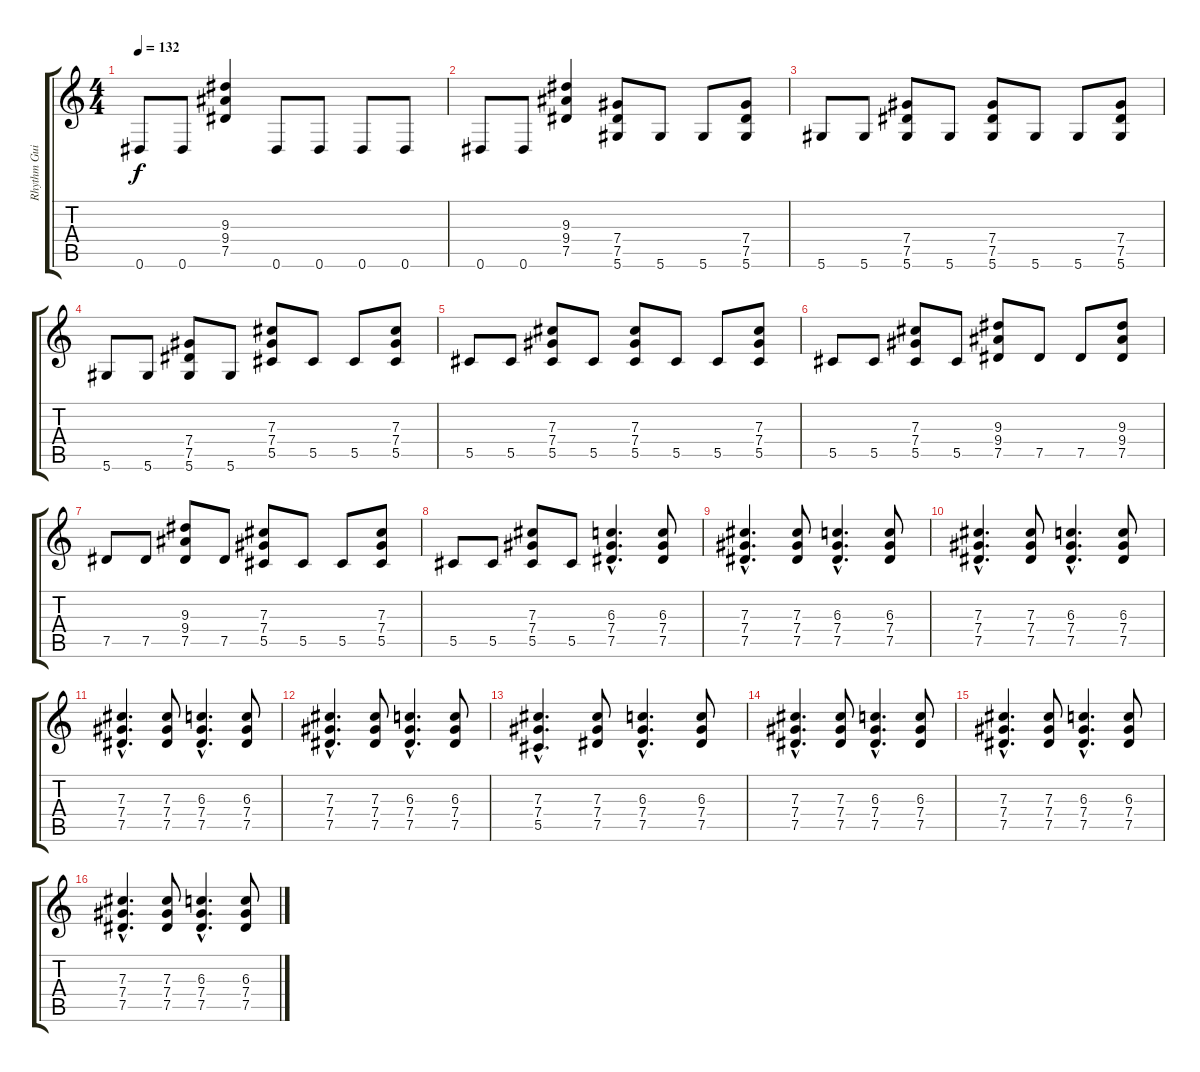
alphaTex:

\track ("Rhythm Guitar" "Rhythm Gui") {instrument acousticguitarsteel}
\staff {score tabs}
\tuning (Eb4 Bb3 Gb3 Db3 Ab2 Eb2) {hide}
\ts (4 4)
\tempo 132
\clef g2
\ks c
0.6.8{dy f} 0.6.8 (9.3 9.4 7.5).4 0.6.8 0.6.8 0.6.8 0.6.8 |
0.6.8 0.6.8 (9.3 9.4 7.5).4 (7.4 7.5 5.6).8 5.6.8 5.6.8 (7.4 7.5 5.6).8 |
5.6.8 5.6.8 (7.4 7.5 5.6).8 5.6.8 (7.4 7.5 5.6).8 5.6.8 5.6.8 (7.4 7.5 5.6).8 |
5.6.8 5.6.8 (7.4 7.5 5.6).8 5.6.8 (7.3 7.4 5.5).8 5.5.8 5.5.8 (7.3 7.4 5.5).8 |
5.5.8 5.5.8 (7.3 7.4 5.5).8 5.5.8 (7.3 7.4 5.5).8 5.5.8 5.5.8 (7.3 7.4 5.5).8 |
5.5.8 5.5.8 (7.3 7.4 5.5).8 5.5.8 (9.3 9.4 7.5).8 7.5.8 7.5.8 (9.3 9.4 7.5).8 |
7.5.8 7.5.8 (9.3 9.4 7.5).8 7.5.8 (7.3 7.4 5.5).8 5.5.8 5.5.8 (7.3 7.4 5.5).8 |
5.5.8 5.5.8 (7.3 7.4 5.5).8 5.5.8 (6.3{hac} 7.4{hac} 7.5{hac}).4{d} (6.3 7.4 7.5).8 |
(7.3{hac} 7.4{hac} 7.5{hac}).4{d} (7.3 7.4 7.5).8 (6.3{hac} 7.4{hac} 7.5{hac}).4{d} (6.3 7.4 7.5).8 |
(7.3{hac} 7.4{hac} 7.5{hac}).4{d} (7.3 7.4 7.5).8 (6.3{hac} 7.4{hac} 7.5{hac}).4{d} (6.3 7.4 7.5).8 |
(7.3{hac} 7.4{hac} 7.5{hac}).4{d} (7.3 7.4 7.5).8 (6.3{hac} 7.4{hac} 7.5{hac}).4{d} (6.3 7.4 7.5).8 |
(7.3{hac} 7.4{hac} 7.5{hac}).4{d} (7.3 7.4 7.5).8 (6.3{hac} 7.4{hac} 7.5{hac}).4{d} (6.3 7.4 7.5).8 |
(7.3{hac} 7.4{hac} 5.5{hac}).4{d} (7.3 7.4 7.5).8 (6.3{hac} 7.4{hac} 7.5{hac}).4{d} (6.3 7.4 7.5).8 |
(7.3{hac} 7.4{hac} 7.5{hac}).4{d} (7.3 7.4 7.5).8 (6.3{hac} 7.4{hac} 7.5{hac}).4{d} (6.3 7.4 7.5).8 |
(7.3{hac} 7.4{hac} 7.5{hac}).4{d} (7.3 7.4 7.5).8 (6.3{hac} 7.4{hac} 7.5{hac}).4{d} (6.3 7.4 7.5).8 |
(7.3{hac} 7.4{hac} 7.5{hac}).4{d} (7.3 7.4 7.5).8 (6.3{hac} 7.4{hac} 7.5{hac}).4{d} (6.3 7.4 7.5).8
